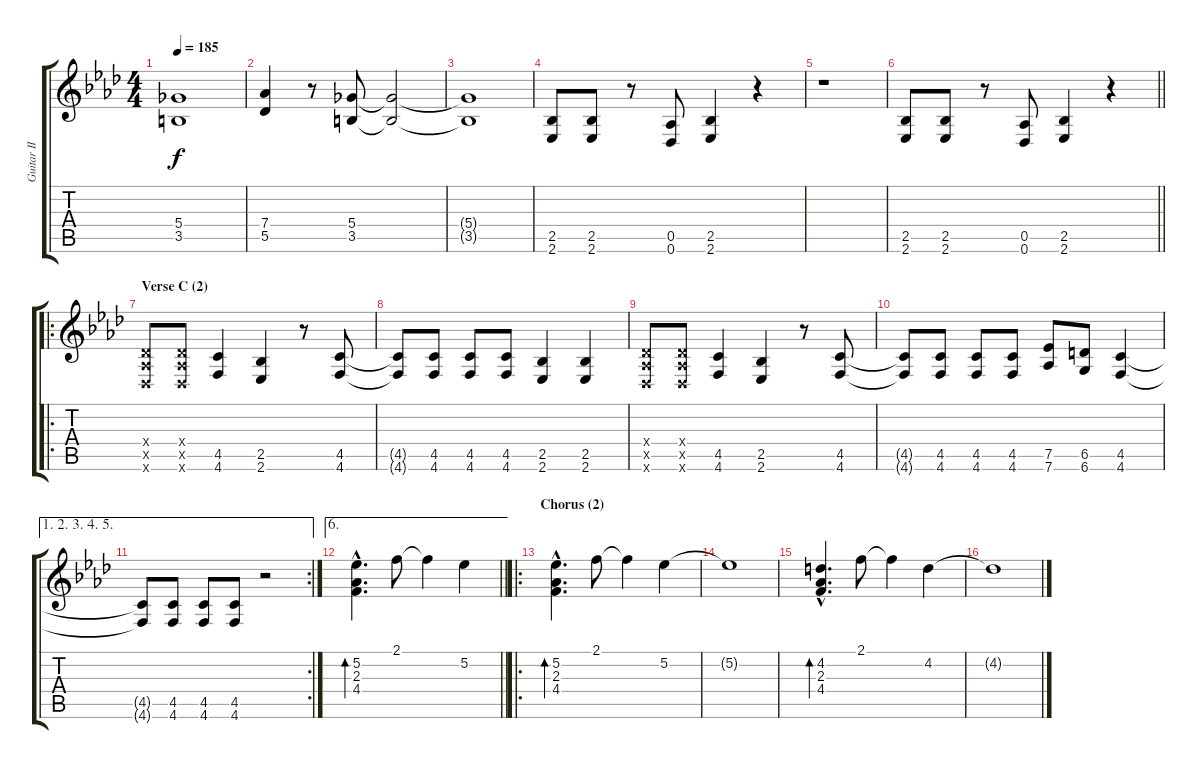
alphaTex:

\track ("Guitar II" "Guitar II") {instrument distortionguitar}
\staff {score tabs}
\tuning (Eb4 Bb3 Gb3 Db3 Ab2 Db2) {hide}
\ts (4 4)
\tempo 185
\clef g2
\ks fminor
(5.4{t} 3.5{t}).1{dy f} |
(7.4 5.5).4 r.8 (5.4 3.5).8 (5.4{t} 3.5{t}).2 |
(5.4{t} 3.5{t}).1 |
(2.5 2.6).8 (2.5 2.6).8 r.8 (0.5 0.6).8 (2.5 2.6).4 r.4 |
r.1 |
\barLineRight lightlight
(2.5 2.6).8 (2.5 2.6).8 r.8 (0.5 0.6).8 (2.5 2.6).4 r.4 |
\ro
\section ("" "Verse C (2)")
(0.4{x} 0.5{x} 0.6{x}).8 (0.4{x} 0.5{x} 0.6{x}).8 (4.5 4.6).4 (2.5 2.6).4 r.8 (4.5 4.6).8 |
(4.5{t} 4.6{t}).8 (4.5 4.6).8 (4.5 4.6).8 (4.5 4.6).8 (2.5 2.6).4 (2.5 2.6).4 |
(0.4{x} 0.5{x} 0.6{x}).8 (0.4{x} 0.5{x} 0.6{x}).8 (4.5 4.6).4 (2.5 2.6).4 r.8 (4.5 4.6).8 |
(4.5{t} 4.6{t}).8 (4.5 4.6).8 (4.5 4.6).8 (4.5 4.6).8 (7.5 7.6).8 (6.5 6.6).8 (4.5 4.6).4 |
\ae (1 2 3 4 5)
\rc 2
(4.5{t} 4.6{t}).8 (4.5 4.6).8 (4.5 4.6).8 (4.5 4.6).8 r.2 |
\ae 6
\barLineRight lightlight
(5.2{hac} 2.3{hac} 4.4{hac}).4{d bd 120} 2.1.8 2.1{t}.4 5.2.4 |
\ro
\section ("" "Chorus (2)")
(5.2{hac} 2.3{hac} 4.4{hac}).4{d bd 120} 2.1.8 2.1{t}.4 5.2.4 |
5.2{t}.1 |
(4.2{hac} 2.3{hac} 4.4{hac}).4{d bd 120} 2.1.8 2.1{t}.4 4.2.4 |
4.2{t}.1
